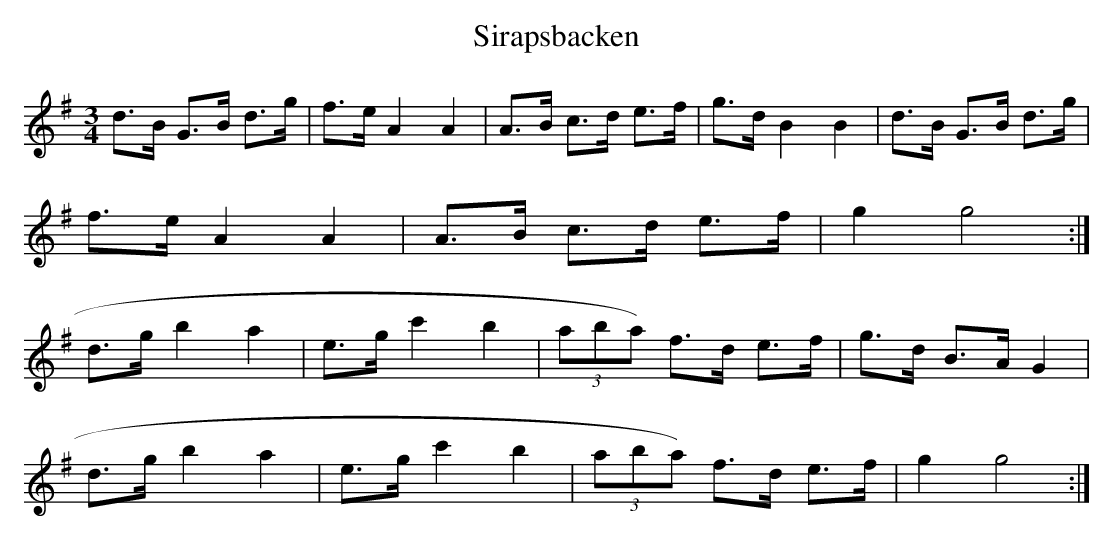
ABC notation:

X:1
T: Sirapsbacken
M: 3/4
L: 1/8
K: G
O:H lln s, V sterbotten
d>B G>B d>g | f>e A2 A2 | A>B c>d e>f | g>d B2 B2 | d>B G>B d>g |
f>e A2 A2 | A>B c>d e>f | g2 g4 :|
d>g b2 a2|e>g c'2 b2 | (3aba) f>d e>f | g>d B>A G2 |
d>g b2 a2|e>g c'2 b2 | (3aba) f>d e>f | g2 g4 :|
